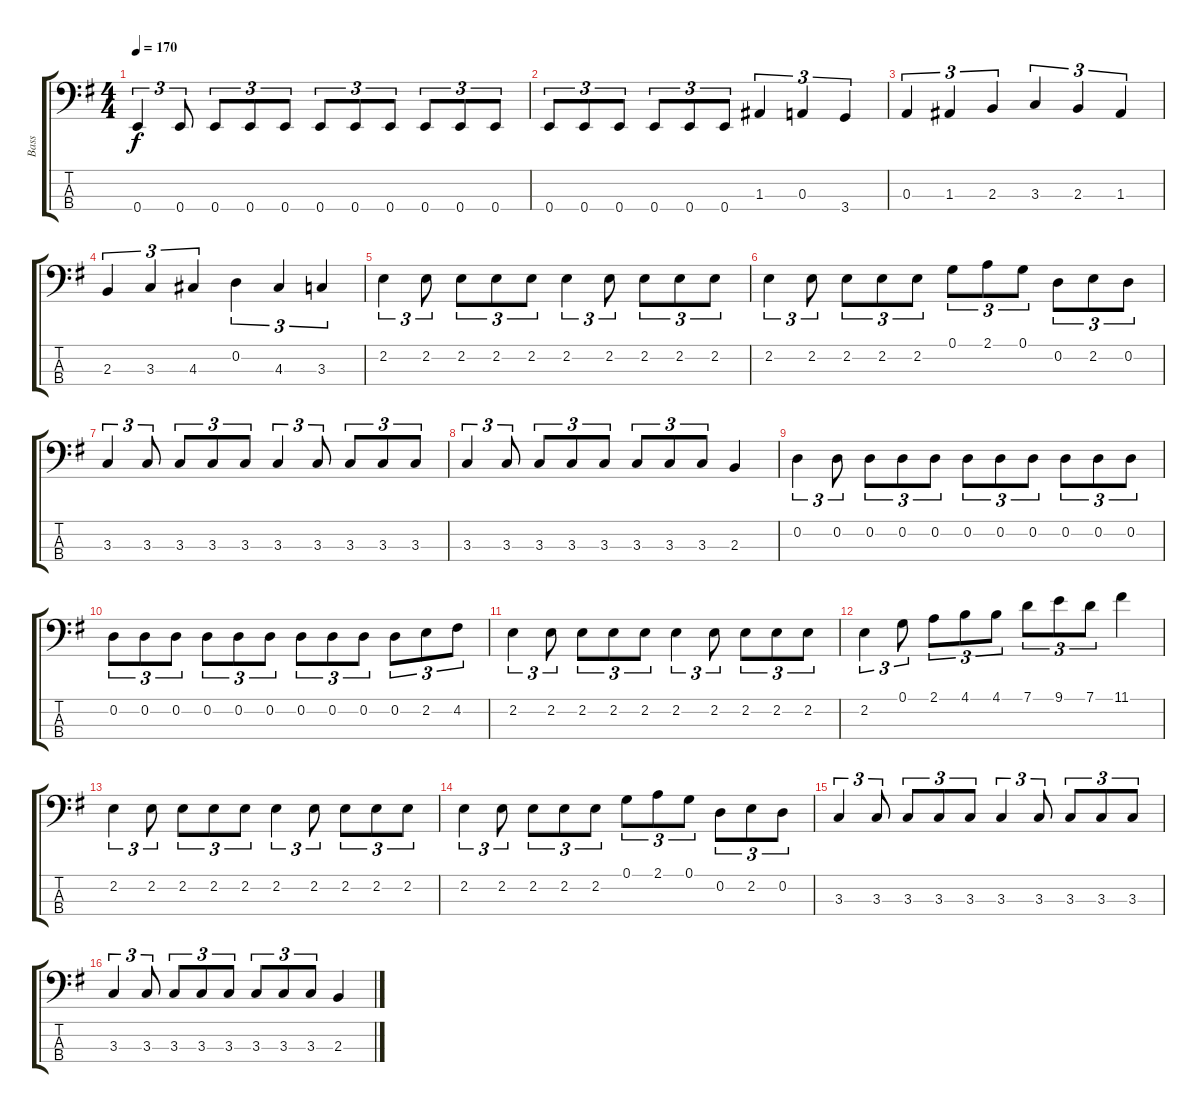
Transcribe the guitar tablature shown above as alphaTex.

\track ("Bass" "Bass") {instrument electricbassfinger}
\staff {score tabs}
\tuning (G2 D2 A1 E1) {hide}
\ts (4 4)
\tempo 170
\clef f4
\ks eminor
0.4.4{tu (3 2) dy f} 0.4.8{tu (3 2)} 0.4.8{tu (3 2)} 0.4.8{tu (3 2)} 0.4.8{tu (3 2)} 0.4.8{tu (3 2)} 0.4.8{tu (3 2)} 0.4.8{tu (3 2)} 0.4.8{tu (3 2)} 0.4.8{tu (3 2)} 0.4.8{tu (3 2)} |
0.4.8{tu (3 2)} 0.4.8{tu (3 2)} 0.4.8{tu (3 2)} 0.4.8{tu (3 2)} 0.4.8{tu (3 2)} 0.4.8{tu (3 2)} 1.3.4{tu (3 2)} 0.3.4{tu (3 2)} 3.4.4{tu (3 2)} |
0.3.4{tu (3 2)} 1.3.4{tu (3 2)} 2.3.4{tu (3 2)} 3.3.4{tu (3 2)} 2.3.4{tu (3 2)} 1.3.4{tu (3 2)} |
2.3.4{tu (3 2)} 3.3.4{tu (3 2)} 4.3.4{tu (3 2)} 0.2.4{tu (3 2)} 4.3.4{tu (3 2)} 3.3.4{tu (3 2)} |
2.2.4{tu (3 2)} 2.2.8{tu (3 2)} 2.2.8{tu (3 2)} 2.2.8{tu (3 2)} 2.2.8{tu (3 2)} 2.2.4{tu (3 2)} 2.2.8{tu (3 2)} 2.2.8{tu (3 2)} 2.2.8{tu (3 2)} 2.2.8{tu (3 2)} |
2.2.4{tu (3 2)} 2.2.8{tu (3 2)} 2.2.8{tu (3 2)} 2.2.8{tu (3 2)} 2.2.8{tu (3 2)} 0.1.8{tu (3 2)} 2.1.8{tu (3 2)} 0.1.8{tu (3 2)} 0.2.8{tu (3 2)} 2.2.8{tu (3 2)} 0.2.8{tu (3 2)} |
3.3.4{tu (3 2)} 3.3.8{tu (3 2)} 3.3.8{tu (3 2)} 3.3.8{tu (3 2)} 3.3.8{tu (3 2)} 3.3.4{tu (3 2)} 3.3.8{tu (3 2)} 3.3.8{tu (3 2)} 3.3.8{tu (3 2)} 3.3.8{tu (3 2)} |
3.3.4{tu (3 2)} 3.3.8{tu (3 2)} 3.3.8{tu (3 2)} 3.3.8{tu (3 2)} 3.3.8{tu (3 2)} 3.3.8{tu (3 2)} 3.3.8{tu (3 2)} 3.3.8{tu (3 2)} 2.3.4 |
0.2.4{tu (3 2)} 0.2.8{tu (3 2)} 0.2.8{tu (3 2)} 0.2.8{tu (3 2)} 0.2.8{tu (3 2)} 0.2.8{tu (3 2)} 0.2.8{tu (3 2)} 0.2.8{tu (3 2)} 0.2.8{tu (3 2)} 0.2.8{tu (3 2)} 0.2.8{tu (3 2)} |
0.2.8{tu (3 2)} 0.2.8{tu (3 2)} 0.2.8{tu (3 2)} 0.2.8{tu (3 2)} 0.2.8{tu (3 2)} 0.2.8{tu (3 2)} 0.2.8{tu (3 2)} 0.2.8{tu (3 2)} 0.2.8{tu (3 2)} 0.2.8{tu (3 2)} 2.2.8{tu (3 2)} 4.2.8{tu (3 2)} |
2.2.4{tu (3 2)} 2.2.8{tu (3 2)} 2.2.8{tu (3 2)} 2.2.8{tu (3 2)} 2.2.8{tu (3 2)} 2.2.4{tu (3 2)} 2.2.8{tu (3 2)} 2.2.8{tu (3 2)} 2.2.8{tu (3 2)} 2.2.8{tu (3 2)} |
2.2.4{tu (3 2)} 0.1.8{tu (3 2)} 2.1.8{tu (3 2)} 4.1.8{tu (3 2)} 4.1.8{tu (3 2)} 7.1.8{tu (3 2)} 9.1.8{tu (3 2)} 7.1.8{tu (3 2)} 11.1.4 |
2.2.4{tu (3 2)} 2.2.8{tu (3 2)} 2.2.8{tu (3 2)} 2.2.8{tu (3 2)} 2.2.8{tu (3 2)} 2.2.4{tu (3 2)} 2.2.8{tu (3 2)} 2.2.8{tu (3 2)} 2.2.8{tu (3 2)} 2.2.8{tu (3 2)} |
2.2.4{tu (3 2)} 2.2.8{tu (3 2)} 2.2.8{tu (3 2)} 2.2.8{tu (3 2)} 2.2.8{tu (3 2)} 0.1.8{tu (3 2)} 2.1.8{tu (3 2)} 0.1.8{tu (3 2)} 0.2.8{tu (3 2)} 2.2.8{tu (3 2)} 0.2.8{tu (3 2)} |
3.3.4{tu (3 2)} 3.3.8{tu (3 2)} 3.3.8{tu (3 2)} 3.3.8{tu (3 2)} 3.3.8{tu (3 2)} 3.3.4{tu (3 2)} 3.3.8{tu (3 2)} 3.3.8{tu (3 2)} 3.3.8{tu (3 2)} 3.3.8{tu (3 2)} |
3.3.4{tu (3 2)} 3.3.8{tu (3 2)} 3.3.8{tu (3 2)} 3.3.8{tu (3 2)} 3.3.8{tu (3 2)} 3.3.8{tu (3 2)} 3.3.8{tu (3 2)} 3.3.8{tu (3 2)} 2.3.4
